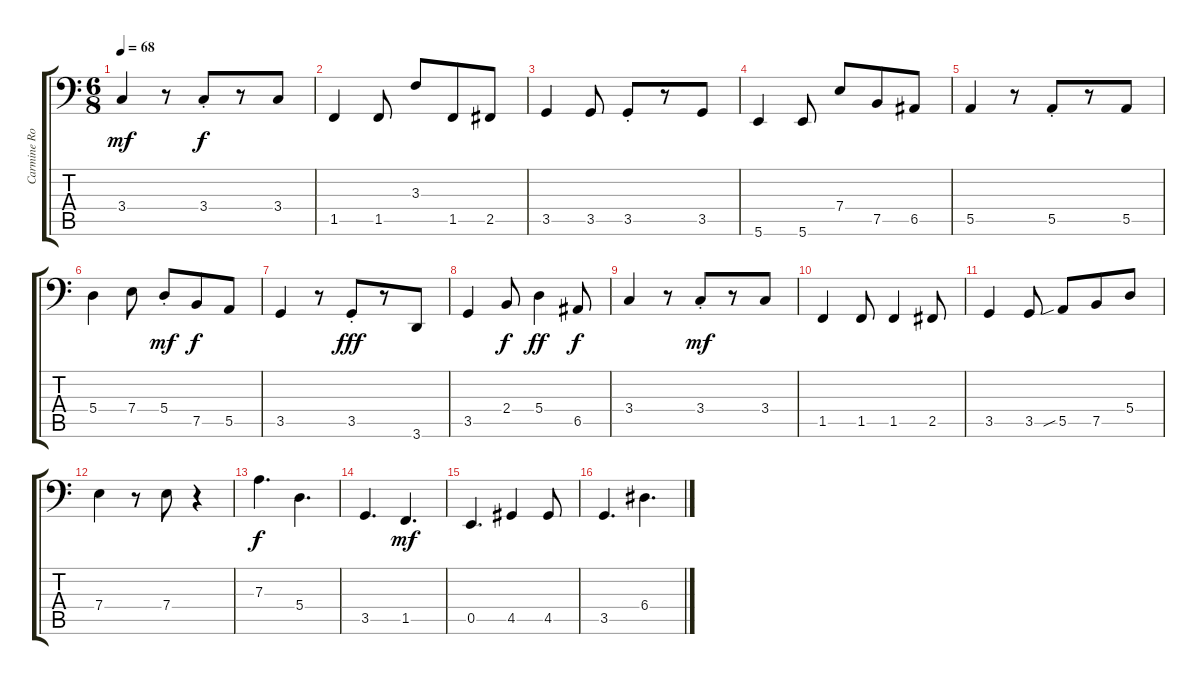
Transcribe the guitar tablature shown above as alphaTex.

\track ("Carmine Rojas" "Carmine Ro") {instrument electricbassfinger}
\staff {score tabs}
\tuning (C3 G2 D2 A1 E1 B0) {hide}
\ts (6 8)
\tempo 68
\clef f4
\ks c
3.4.4{dy mf} r.8 3.4{st}.8{dy f} r.8 3.4.8 |
1.5.4 1.5.8 3.3.8 1.5.8 2.5.8 |
3.5.4 3.5.8 3.5{st}.8 r.8 3.5.8 |
5.6.4 5.6.8 7.4.8 7.5.8 6.5.8 |
5.5.4 r.8 5.5{st}.8 r.8 5.5.8 |
5.4.4 7.4.8 5.4{st}.8{dy mf} 7.5.8{dy f} 5.5.8 |
3.5.4 r.8 3.5{st}.8{dy fff} r.8 3.6.8 |
3.5.4 2.4.8{dy f} 5.4.4{dy ff} 6.5.8{dy f} |
3.4.4 r.8 3.4{st}.8{dy mf} r.8 3.4.8 |
1.5.4 1.5.8 1.5.4 2.5.8 |
3.5.4 3.5.8 5.5{sib}.8 7.5.8 5.4.8 |
7.4.4 r.8 7.4.8 r.4 |
7.3.4{d dy f} 5.4.4{d} |
3.5.4{d} 1.5.4{d dy mf} |
0.5.4{d} 4.5.4 4.5.8 |
3.5.4{d} 6.4.4{d}
